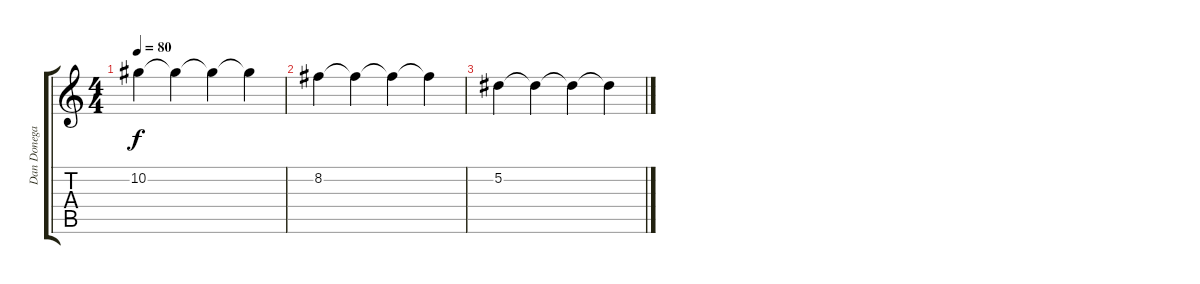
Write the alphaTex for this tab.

\track ("Dan Donegan (Guitar 4)" "Dan Donega") {instrument distortionguitar}
\staff {score tabs}
\tuning (Eb4 Bb3 Gb3 Db3 Ab2 Db2) {hide}
\ts (4 4)
\tempo 80
\clef g2
\ks c
10.2.4{dy f} 10.2{t}.4 10.2{t}.4 10.2{t}.4 |
8.2.4 8.2{t}.4 8.2{t}.4 8.2{t}.4 |
5.2.4 5.2{t}.4 5.2{t}.4 5.2{t}.4
